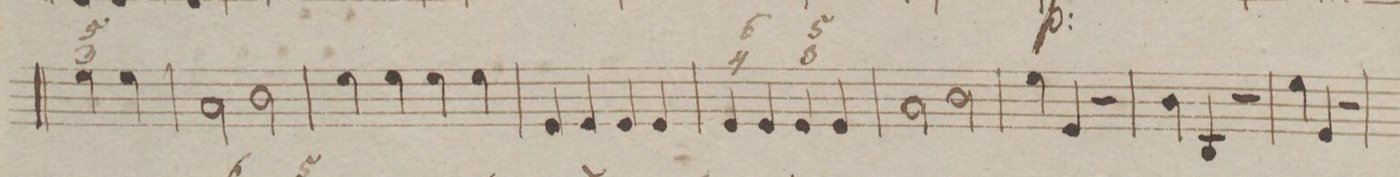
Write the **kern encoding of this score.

**kern	**fba	**dynam
*I"Organ.	*	*
*clefF4	*	*
*k[f#]	*	*
*met(c|)	*	*
*M4/4	*	*
4G\	5 3	.
4G\	.	.
=38	=38	=38
2C\	.	.
2D\	.	.
=39	=39	=39
4G\	.	.
4G\	.	.
4G\	.	.
4G\	.	.
=40	=40	=40
4GG/	.	.
4GG/	.	.
4GG/	.	.
4GG/	.	.
=41	=41	=41
4GG/	6 4	.
4GG/	.	.
4GG/	5 3	.
4GG/	.	.
=42	=42	=42
2C\	.	.
2D\	.	.
=43	=43	=43
4G\	.	.
4GG/	.	.
2r	.	.
=44	=44	=44
4D\	.	.
4DD/	.	.
2r	.	.
=45	=45	=45
4G\	.	.
4GG/	.	.
2r	.	.
=46	=46	=46
*-	*-	*-
